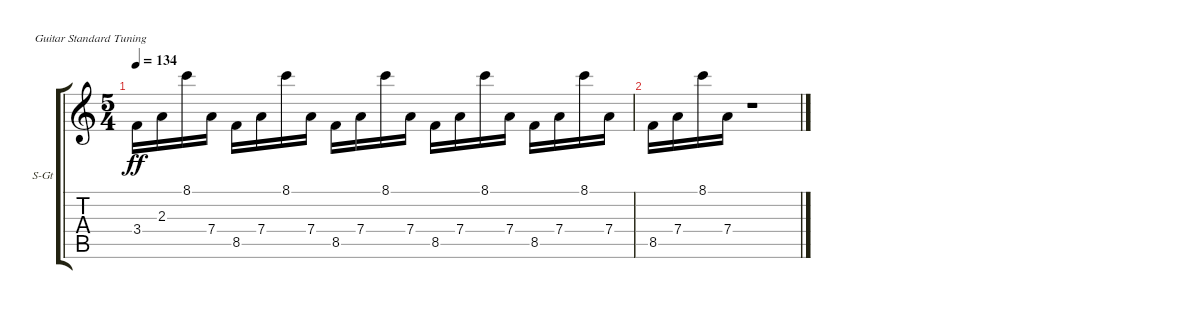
\bracketExtendMode groupsimilarinstruments
\firstSystemTrackNameOrientation horizontal
\otherSystemsTrackNameOrientation horizontal
\track ("Arp synth" "S-Gt") {instrument lead2sawtooth}
\staff {score tabs}
\tuning (E4 B3 G3 D3 A2 E2)
\displaytranspose 12
\ts (5 4)
\tempo 134
\clef g2
\ks c
3.4.16{dy ff} 2.3.16 8.1.16 7.4.16 8.5.16 7.4.16 8.1.16 7.4.16 8.5.16 7.4.16 8.1.16 7.4.16 8.5.16 7.4.16 8.1.16 7.4.16 8.5.16 7.4.16 8.1.16 7.4.16 |
8.5.16 7.4.16 8.1.16 7.4.16 r.1
